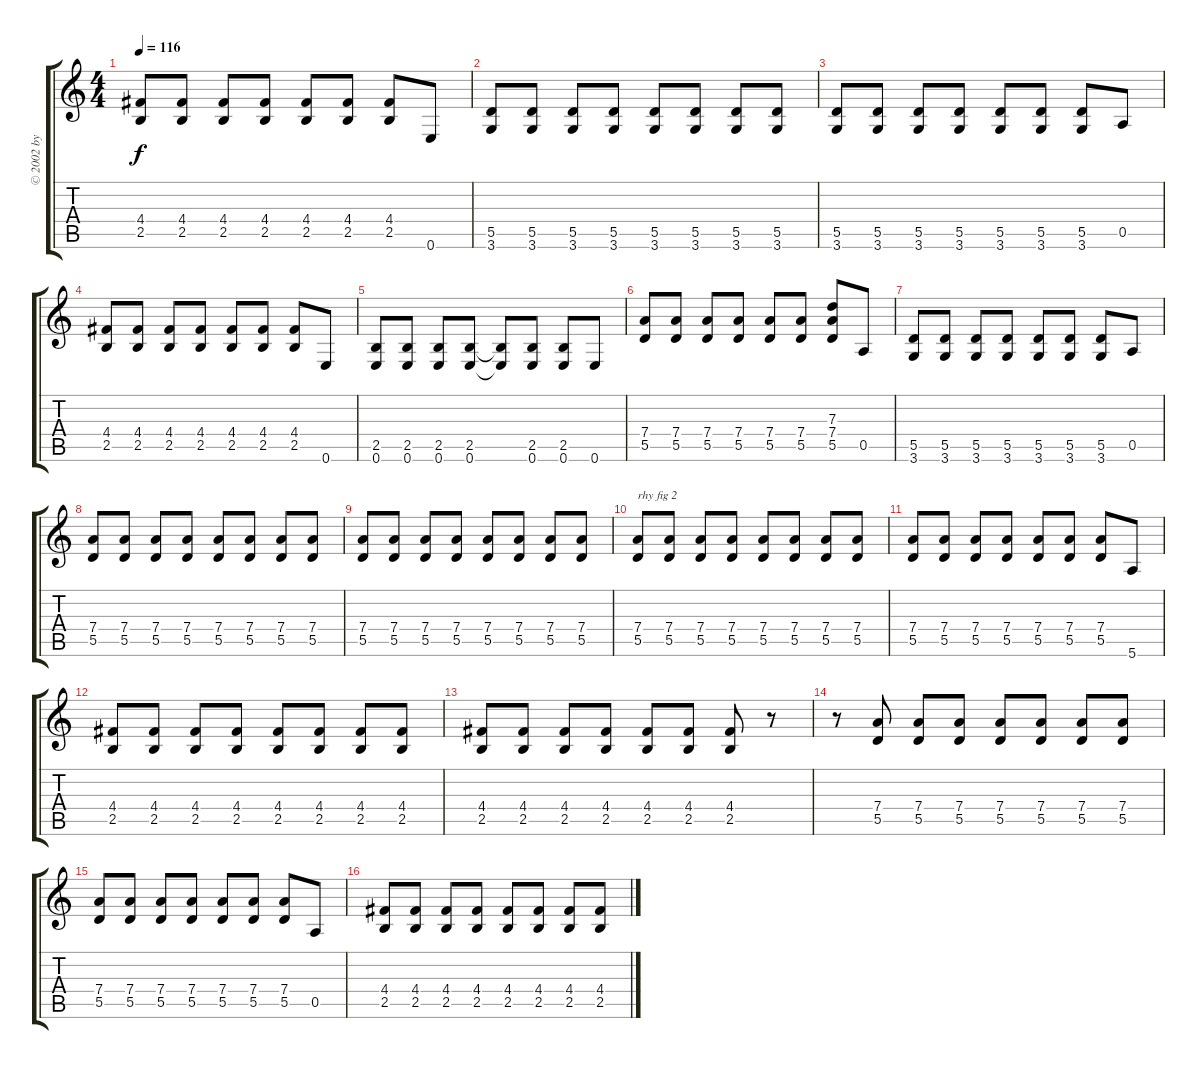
\track ("© 2002 by John Taylor" "© 2002 by ") {instrument electricguitarmuted}
\staff {score tabs}
\tuning (E4 B3 G3 D3 A2 E2) {hide}
\ts (4 4)
\tempo 116
\clef g2
\ks c
(4.4 2.5).8{dy f} (4.4 2.5).8 (4.4 2.5).8 (4.4 2.5).8 (4.4 2.5).8 (4.4 2.5).8 (4.4 2.5).8 0.6.8 |
(5.5 3.6).8 (5.5 3.6).8 (5.5 3.6).8 (5.5 3.6).8 (5.5 3.6).8 (5.5 3.6).8 (5.5 3.6).8 (5.5 3.6).8 |
(5.5 3.6).8 (5.5 3.6).8 (5.5 3.6).8 (5.5 3.6).8 (5.5 3.6).8 (5.5 3.6).8 (5.5 3.6).8 0.5.8 |
(4.4 2.5).8 (4.4 2.5).8 (4.4 2.5).8 (4.4 2.5).8 (4.4 2.5).8 (4.4 2.5).8 (4.4 2.5).8 0.6.8 |
(2.5 0.6).8 (2.5 0.6).8 (2.5 0.6).8 (2.5 0.6).8 (2.5{t} 0.6{t}).8 (2.5 0.6).8 (2.5 0.6).8 0.6.8 |
(7.4 5.5).8 (7.4 5.5).8 (7.4 5.5).8 (7.4 5.5).8 (7.4 5.5).8 (7.4 5.5).8 (7.3 7.4 5.5).8 0.5.8 |
(5.5 3.6).8 (5.5 3.6).8 (5.5 3.6).8 (5.5 3.6).8 (5.5 3.6).8 (5.5 3.6).8 (5.5 3.6).8 0.5.8 |
(7.4 5.5).8 (7.4 5.5).8 (7.4 5.5).8 (7.4 5.5).8 (7.4 5.5).8 (7.4 5.5).8 (7.4 5.5).8 (7.4 5.5).8 |
(7.4 5.5).8 (7.4 5.5).8 (7.4 5.5).8 (7.4 5.5).8 (7.4 5.5).8 (7.4 5.5).8 (7.4 5.5).8 (7.4 5.5).8 |
(7.4 5.5).8{txt "rhy fig 2"} (7.4 5.5).8 (7.4 5.5).8 (7.4 5.5).8 (7.4 5.5).8 (7.4 5.5).8 (7.4 5.5).8 (7.4 5.5).8 |
(7.4 5.5).8 (7.4 5.5).8 (7.4 5.5).8 (7.4 5.5).8 (7.4 5.5).8 (7.4 5.5).8 (7.4 5.5).8 5.6.8 |
(4.4 2.5).8 (4.4 2.5).8 (4.4 2.5).8 (4.4 2.5).8 (4.4 2.5).8 (4.4 2.5).8 (4.4 2.5).8 (4.4 2.5).8 |
(4.4 2.5).8 (4.4 2.5).8 (4.4 2.5).8 (4.4 2.5).8 (4.4 2.5).8 (4.4 2.5).8 (4.4 2.5).8 r.8 |
r.8 (7.4 5.5).8 (7.4 5.5).8 (7.4 5.5).8 (7.4 5.5).8 (7.4 5.5).8 (7.4 5.5).8 (7.4 5.5).8 |
(7.4 5.5).8 (7.4 5.5).8 (7.4 5.5).8 (7.4 5.5).8 (7.4 5.5).8 (7.4 5.5).8 (7.4 5.5).8 0.5.8 |
(4.4 2.5).8 (4.4 2.5).8 (4.4 2.5).8 (4.4 2.5).8 (4.4 2.5).8 (4.4 2.5).8 (4.4 2.5).8 (4.4 2.5).8
